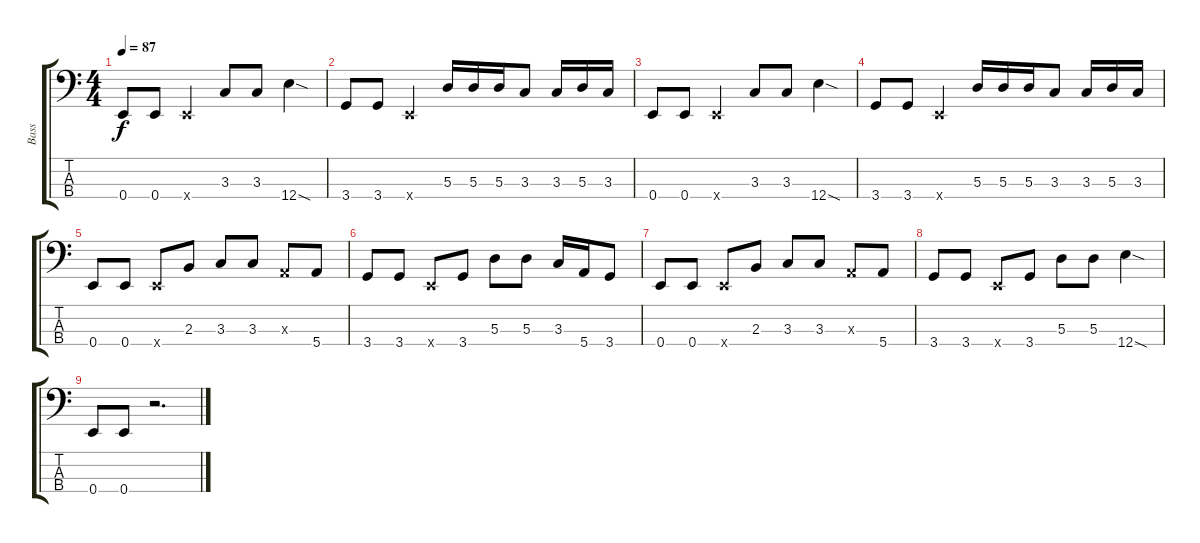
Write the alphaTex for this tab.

\track ("Bass" "Bass") {instrument electricbassfinger}
\staff {score tabs}
\tuning (G2 D2 A1 E1) {hide}
\ts (4 4)
\tempo 87
\clef f4
\ks c
0.4.8{dy f} 0.4.8 0.4{x}.4 3.3.8 3.3.8 12.4{sod}.4 |
3.4.8 3.4.8 0.4{x}.4 5.3.16 5.3.16 5.3.16 3.3.8 3.3.16 5.3.16 3.3.16 |
0.4.8 0.4.8 0.4{x}.4 3.3.8 3.3.8 12.4{sod}.4 |
3.4.8 3.4.8 0.4{x}.4 5.3.16 5.3.16 5.3.16 3.3.8 3.3.16 5.3.16 3.3.16 |
0.4.8 0.4.8 0.4{x}.8 2.3.8 3.3.8 3.3.8 0.3{x}.8 5.4.8 |
3.4.8 3.4.8 0.4{x}.8 3.4.8 5.3.8 5.3.8 3.3.16 5.4.16 3.4.8 |
0.4.8 0.4.8 0.4{x}.8 2.3.8 3.3.8 3.3.8 0.3{x}.8 5.4.8 |
3.4.8 3.4.8 0.4{x}.8 3.4.8 5.3.8 5.3.8 12.4{sod}.4 |
0.4.8 0.4.8 r.2{d}
